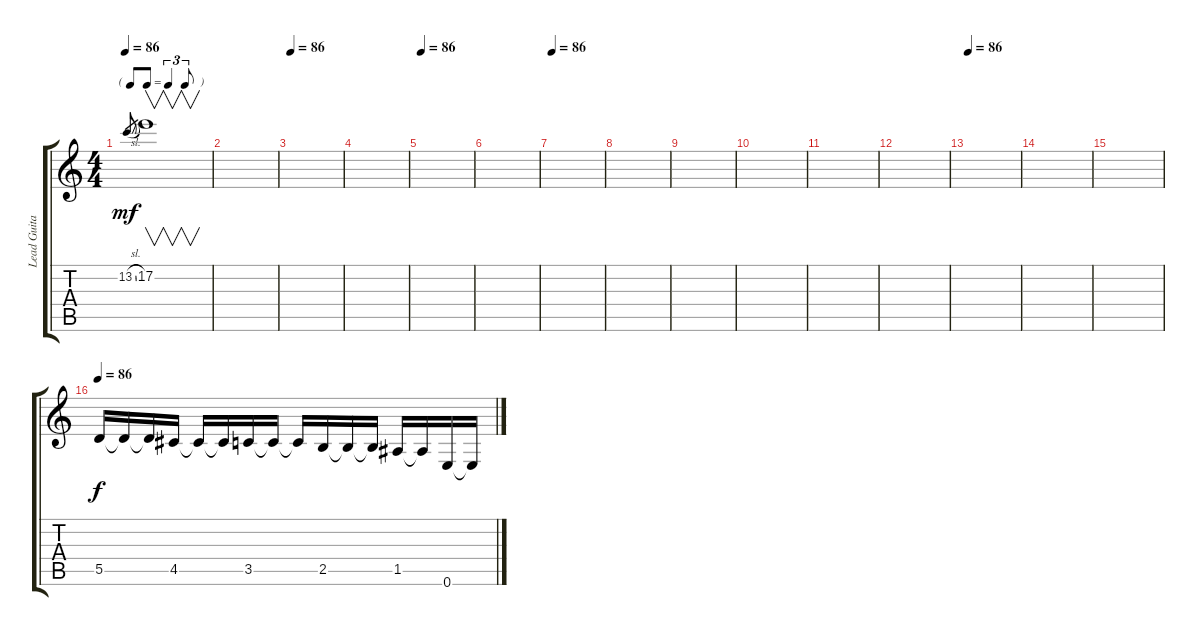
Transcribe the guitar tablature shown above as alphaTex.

\track ("Lead Guitar" "Lead Guita") {instrument overdrivenguitar}
\staff {score tabs}
\tuning (E4 B3 G3 D3 A2 E2) {hide}
\ts (4 4)
\tf triplet8th
\tempo 86
\clef g2
\ks c
13.2{sl}.8{gr dy mf} 17.2.1{v} |
|
\tempo 86
|
|
\tempo 86
|
|
\tempo 86
|
|
|
|
|
|
\tempo 86
|
|
|
\tempo 86
5.5.16{dy f} 5.5{t}.16 5.5{t}.16 4.5.16 4.5{t}.16 4.5{t}.16 3.5.16 3.5{t}.16 3.5{t}.16 2.5.16 2.5{t}.16 2.5{t}.16 1.5.16 1.5{t}.16 0.6.16 0.6{t}.16
